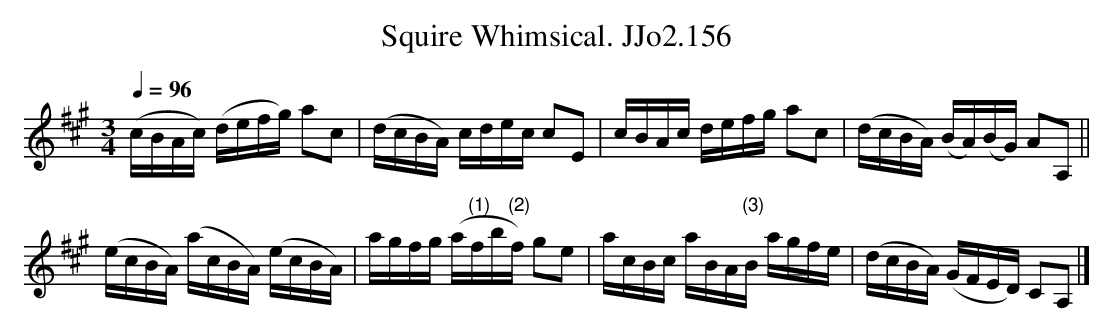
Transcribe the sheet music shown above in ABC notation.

X:1
T:Squire Whimsical. JJo2.156
M:3/4
L:1/16
Q:1/4=96
K:A
(cBAc) (defg) a2c2|(dcBA) cdec c2E2| cBAc defg a2c2|(dcBA) (BA)(BG) A2A,2||
(ecBA) (acBA) (ecBA)|agfg (a"(1)"fb"(2)"f) g2e2|acBc aBA"(3)"B agfe|(dcBA) (GFED) C2A,2|]
